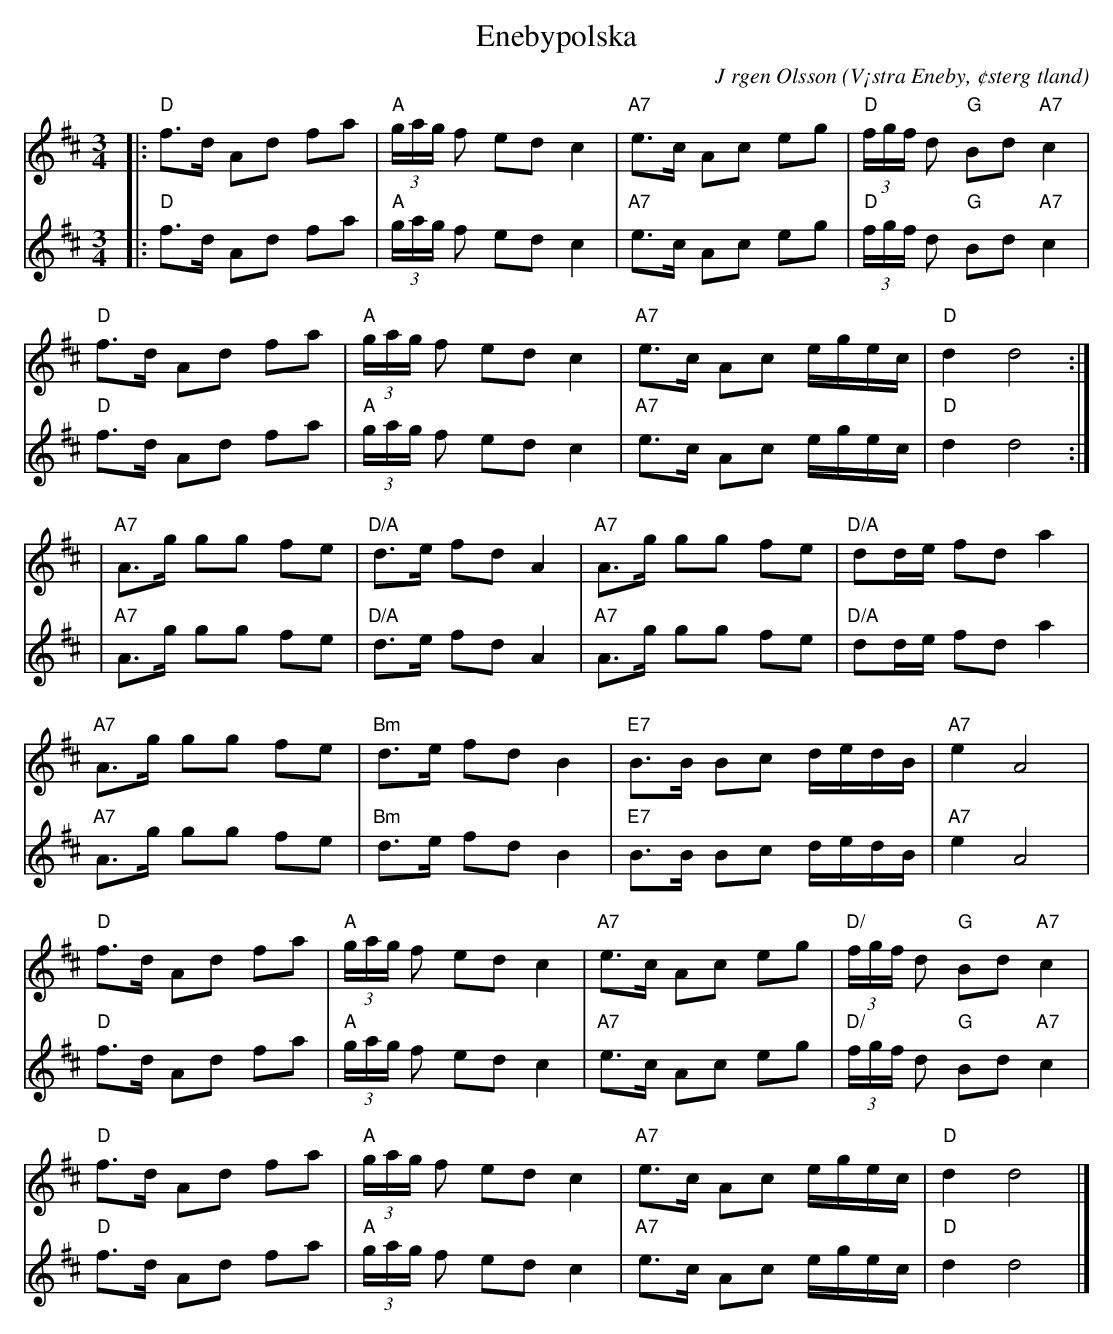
X:1
T:Enebypolska
C:J rgen Olsson
O:V¡stra Eneby, ¢sterg tland
M:3/4
L:1/8
K:D
V:1
|:"D"f>d Ad fa|"A"(3g/a/g/ f ed c2|"A7"e>c Ac eg|"D"(3f/g/f/ d "G"Bd "A7"c2|
"D"f>d Ad fa|"A"(3g/a/g/ f ed c2|"A7"e>c Ac e/g/e/c/|"D"d2 d4:|
|"A7"A>g gg fe|"D/A"d>e fd A2|"A7"A>g gg fe|"D/A" dd/e/ fd a2|
"A7"A>g gg fe|"Bm"d>e fd B2|"E7"B>B Bc d/e/d/B/|"A7" e2 A4|
"D"f>d Ad fa|"A"(3g/a/g/ f ed c2|"A7"e>c Ac eg|"D/"(3f/g/f/ d "G"Bd "A7"c2|
"D"f>d Ad fa|"A"(3g/a/g/ f ed c2|"A7"e>c Ac e/g/e/c/|"D"d2 d4 |]
V:2
|:"D"f>d Ad fa|"A"(3g/a/g/ f ed c2|"A7"e>c Ac eg|"D"(3f/g/f/ d "G"Bd "A7"c2|
"D"f>d Ad fa|"A"(3g/a/g/ f ed c2|"A7"e>c Ac e/g/e/c/|"D"d2 d4:|
|"A7"A>g gg fe|"D/A"d>e fd A2|"A7"A>g gg fe|"D/A" dd/e/ fd a2|
"A7"A>g gg fe|"Bm"d>e fd B2|"E7"B>B Bc d/e/d/B/|"A7" e2 A4|
"D"f>d Ad fa|"A"(3g/a/g/ f ed c2|"A7"e>c Ac eg|"D/"(3f/g/f/ d "G"Bd "A7"c2|
"D"f>d Ad fa|"A"(3g/a/g/ f ed c2|"A7"e>c Ac e/g/e/c/|"D"d2 d4 |]
